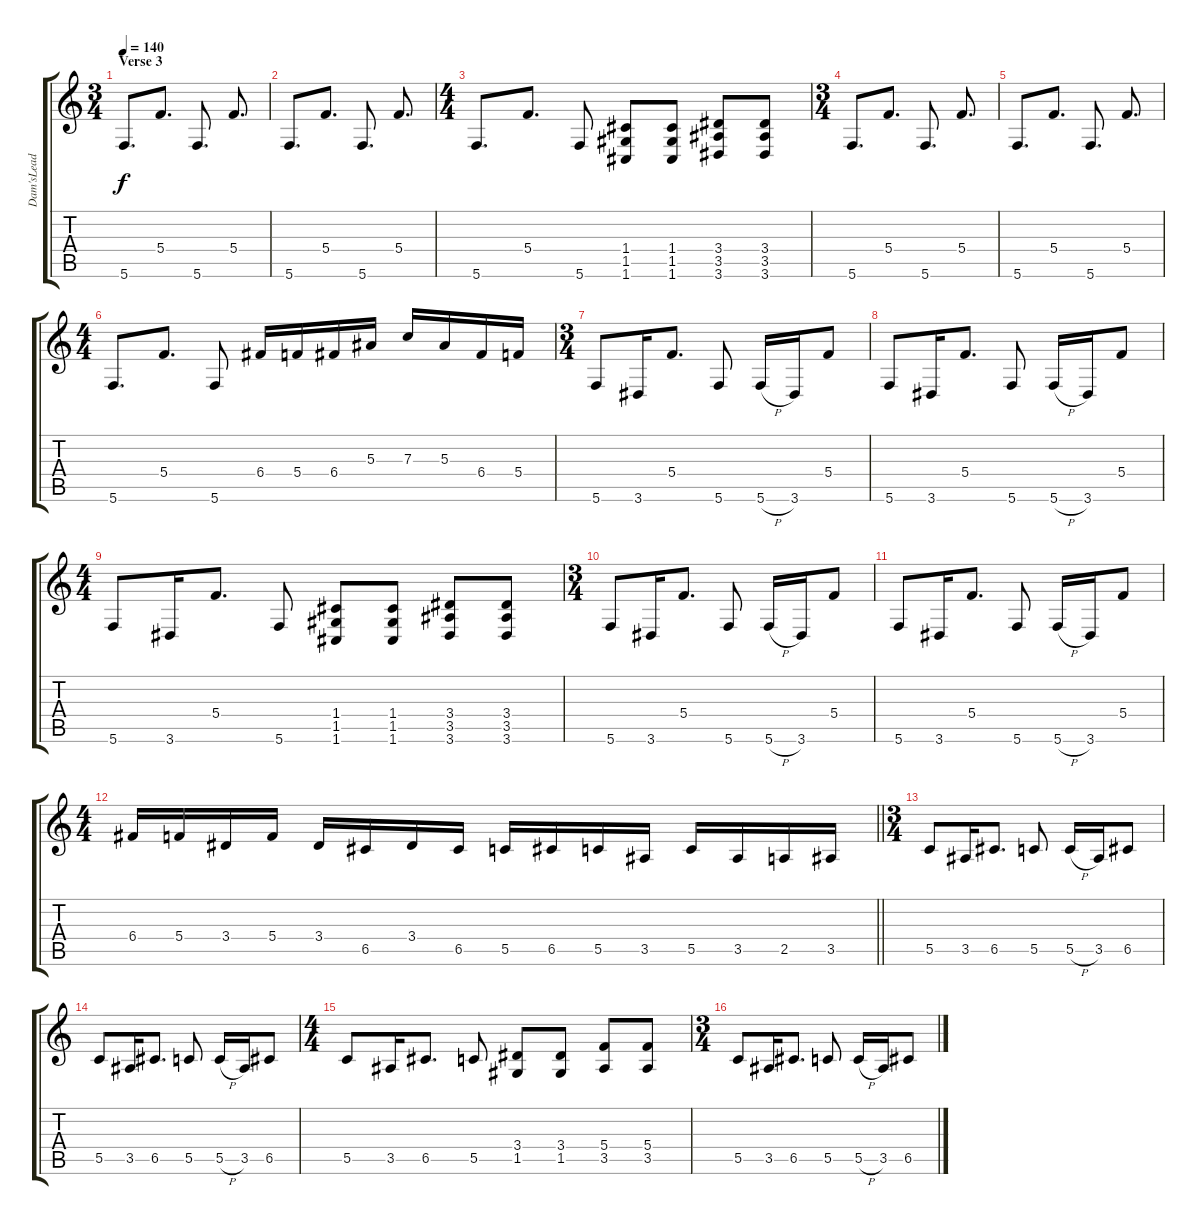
\track ("Dam'sLead" "Dam'sLead") {instrument distortionguitar}
\staff {score tabs}
\tuning (D4 A3 F3 C3 G2 C2) {hide}
\ts (3 4)
\section ("" "Verse 3")
\tempo 140
\clef g2
\ks c
5.6.8{d dy f} 5.4.8{d} 5.6.8{d} 5.4.8{d} |
5.6.8{d} 5.4.8{d} 5.6.8{d} 5.4.8{d} |
\ts (4 4)
5.6.8{d} 5.4.8{d} 5.6.8 (1.4 1.5 1.6).8 (1.4 1.5 1.6).8 (3.4 3.5 3.6).8 (3.4 3.5 3.6).8 |
\ts (3 4)
5.6.8{d} 5.4.8{d} 5.6.8{d} 5.4.8{d} |
5.6.8{d} 5.4.8{d} 5.6.8{d} 5.4.8{d} |
\ts (4 4)
5.6.8{d} 5.4.8{d} 5.6.8 6.4.16 5.4.16 6.4.16 5.3.16 7.3.16 5.3.16 6.4.16 5.4.16 |
\ts (3 4)
5.6.8 3.6.16 5.4.8{d} 5.6.8 5.6{h}.16 3.6.16 5.4.8 |
5.6.8 3.6.16 5.4.8{d} 5.6.8 5.6{h}.16 3.6.16 5.4.8 |
\ts (4 4)
5.6.8 3.6.16 5.4.8{d} 5.6.8 (1.4 1.5 1.6).8 (1.4 1.5 1.6).8 (3.4 3.5 3.6).8 (3.4 3.5 3.6).8 |
\ts (3 4)
5.6.8 3.6.16 5.4.8{d} 5.6.8 5.6{h}.16 3.6.16 5.4.8 |
5.6.8 3.6.16 5.4.8{d} 5.6.8 5.6{h}.16 3.6.16 5.4.8 |
\ts (4 4)
\barLineRight lightlight
6.4.16 5.4.16 3.4.16 5.4.16 3.4.16 6.5.16 3.4.16 6.5.16 5.5.16 6.5.16 5.5.16 3.5.16 5.5.16 3.5.16 2.5.16 3.5.16 |
\ts (3 4)
5.5.8 3.5.16 6.5.8{d} 5.5.8 5.5{h}.16 3.5.16 6.5.8 |
5.5.8 3.5.16 6.5.8{d} 5.5.8 5.5{h}.16 3.5.16 6.5.8 |
\ts (4 4)
5.5.8 3.5.16 6.5.8{d} 5.5.8 (3.4 1.5).8 (3.4 1.5).8 (5.4 3.5).8 (5.4 3.5).8 |
\ts (3 4)
5.5.8 3.5.16 6.5.8{d} 5.5.8 5.5{h}.16 3.5.16 6.5.8
